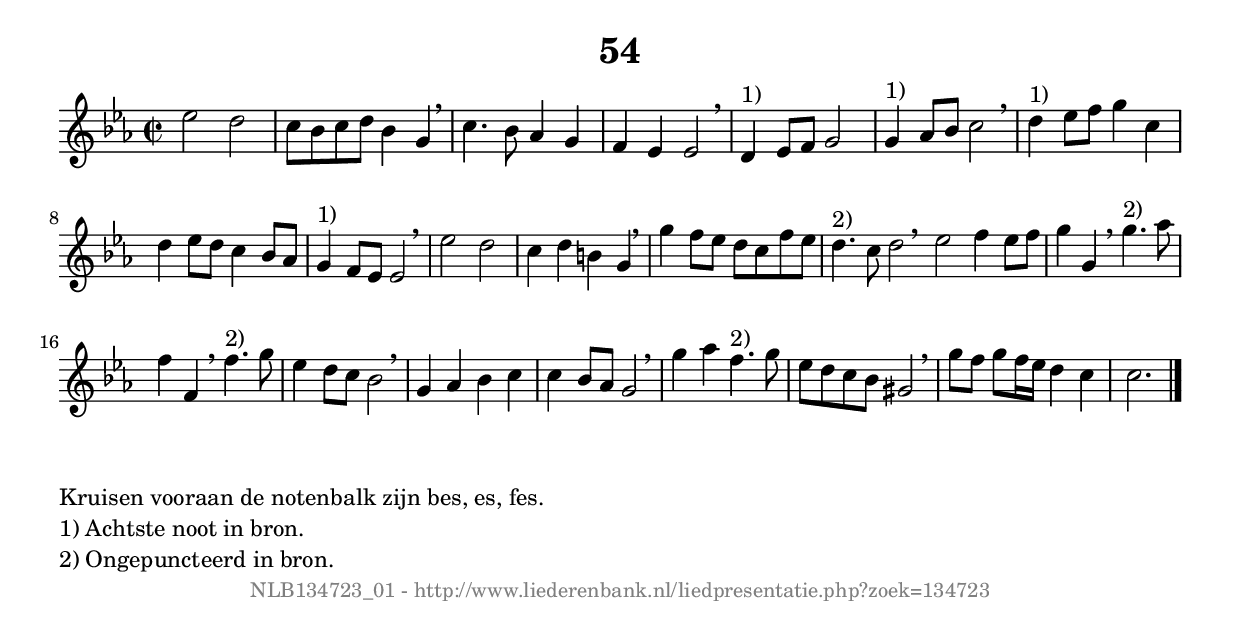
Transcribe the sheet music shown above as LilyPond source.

%
% produced by wce2krn 1.64 (7 June 2014)
%
\version"2.16"
#(append! paper-alist '(("long" . (cons (* 210 mm) (* 2000 mm)))))
#(set-default-paper-size "long")
sb = {\breathe}
mBreak = {\breathe }
bBreak = {\breathe }
x = {\once\override NoteHead #'style = #'cross }
gl=\glissando
itime={\override Staff.TimeSignature #'stencil = ##f }
ficta = {\once\set suggestAccidentals = ##t}
fine = {\once\override Score.RehearsalMark #'self-alignment-X = #1 \mark \markup {\italic{Fine}}}
dc = {\once\override Score.RehearsalMark #'self-alignment-X = #1 \mark \markup {\italic{D.C.}}}
dcf = {\once\override Score.RehearsalMark #'self-alignment-X = #1 \mark \markup {\italic{D.C. al Fine}}}
dcc = {\once\override Score.RehearsalMark #'self-alignment-X = #1 \mark \markup {\italic{D.C. al Coda}}}
ds = {\once\override Score.RehearsalMark #'self-alignment-X = #1 \mark \markup {\italic{D.S.}}}
dsf = {\once\override Score.RehearsalMark #'self-alignment-X = #1 \mark \markup {\italic{D.S. al Fine}}}
dsc = {\once\override Score.RehearsalMark #'self-alignment-X = #1 \mark \markup {\italic{D.S. al Coda}}}
pv = {\set Score.repeatCommands = #'((volta "1"))}
sv = {\set Score.repeatCommands = #'((volta "2"))}
tv = {\set Score.repeatCommands = #'((volta "3"))}
qv = {\set Score.repeatCommands = #'((volta "4"))}
xv = {\set Score.repeatCommands = #'((volta #f))}
\header{ tagline = ""
title = "54"
}
\score {{
\key c \minor
\relative g'
{
\set melismaBusyProperties = #'()
\time 2/2
\tempo 4=120
\override Score.MetronomeMark #'transparent = ##t
\override Score.RehearsalMark #'break-visibility = #(vector #t #t #f)
es'2 d c8 bes c d bes4 g \sb c4. bes8 as4 g f es es2 \sb d4^"1)" es8 f g2 g4^"1)" as8 bes c2 \sb d4^"1)" es8 f g4 c, d es8 d c4 bes8 as g4^"1)" f8 es es2 \sb es'2 d c4 d b g \sb g' f8 es d c f es d4.^"2)" c8 d2 \bar ":|:" \bBreak
es2 f4 es8 f g4 g, \sb g'4.^"2)" as8 f4 f, \sb f'4.^"2)" g8 es4 d8 c bes2 \sb g4 as bes c c bes8 as g2 \sb g'4 as f4.^"2)" g8 es8 d c bes gis2 \sb g'8[ f] g f16 es d4 c c2. \bar "|."
 }}
 \midi { }
 \layout {
            indent = 0.0\cm
}
}
\markup { \wordwrap-string #" 
Kruisen vooraan de notenbalk zijn bes, es, fes.

1) Achtste noot in bron.

2) Ongepuncteerd in bron. 
"}
\markup { \vspace #0 } \markup { \with-color #grey \fill-line { \center-column { \smaller "NLB134723_01 - http://www.liederenbank.nl/liedpresentatie.php?zoek=134723" } } }
